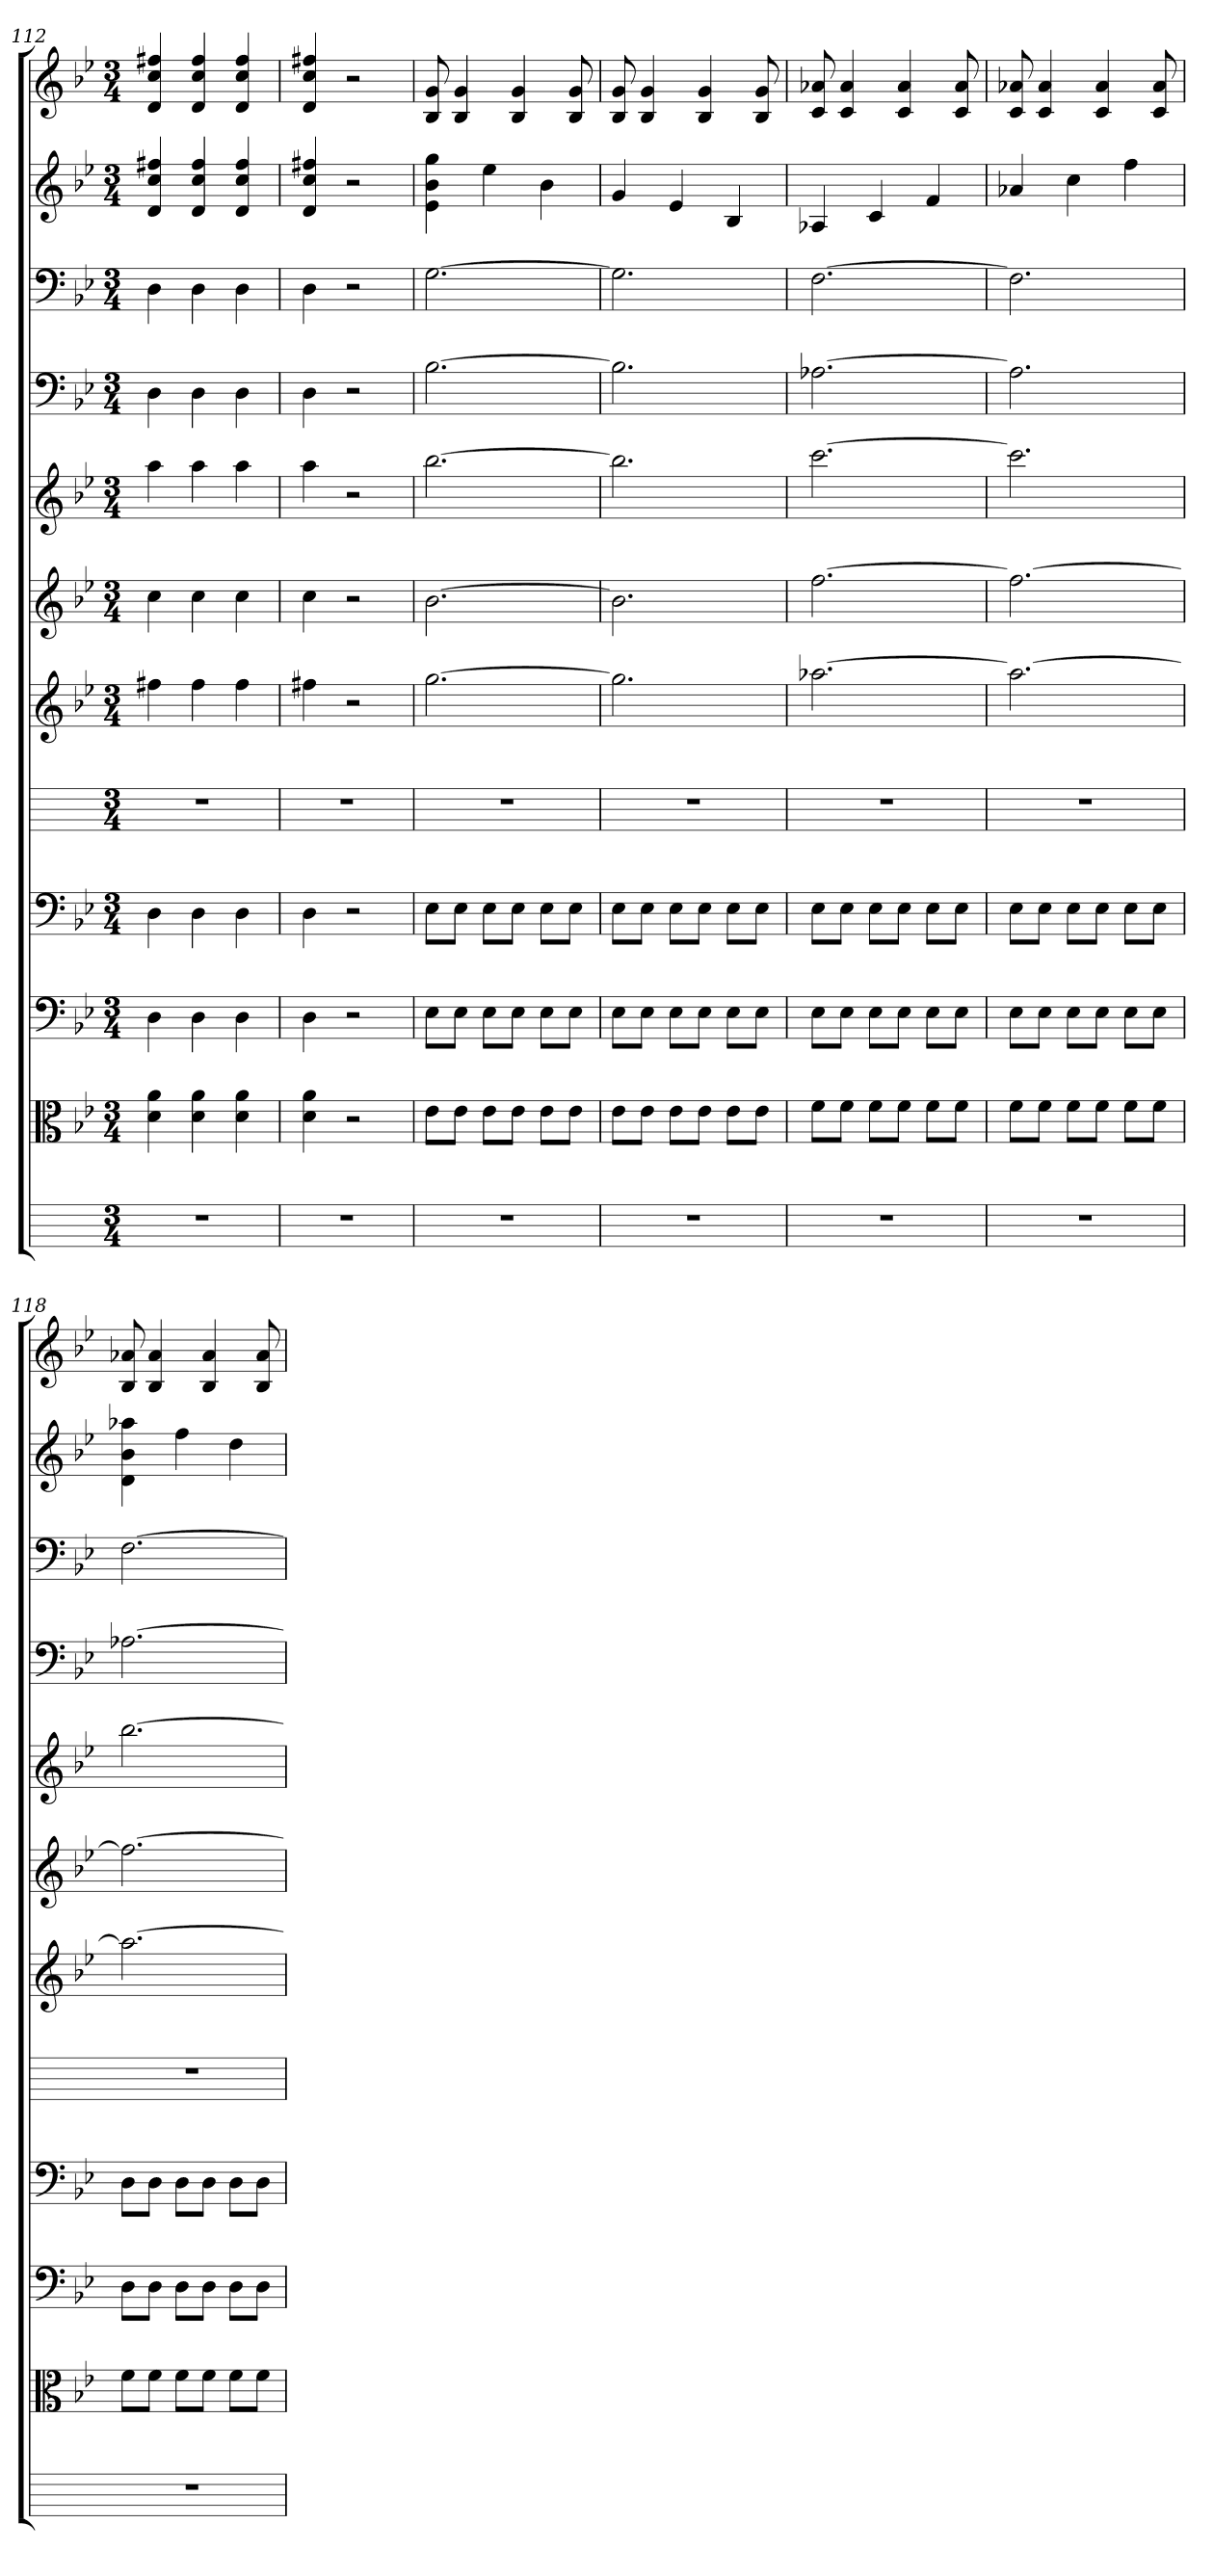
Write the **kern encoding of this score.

**kern	**kern	**kern	**kern	**kern	**kern	**kern	**kern	**kern	**kern	**kern	**kern
*part12	*part11	*part10	*part9	*part8	*part7	*part6	*part5	*part4	*part3	*part2	*part1
*staff12	*staff11	*staff10	*staff9	*staff8	*staff7	*staff6	*staff5	*staff4	*staff3	*staff2	*staff1
*	*clefC3	*clefF4	*clefF4	*	*	*	*	*clefF4	*clefF4	*	*
*k[]	*k[b-e-]	*k[b-e-]	*k[b-e-]	*k[]	*k[b-e-]	*k[b-e-]	*k[b-e-]	*k[b-e-]	*k[b-e-]	*k[b-e-]	*k[b-e-]
*M3/4	*M3/4	*M3/4	*M3/4	*M3/4	*M3/4	*M3/4	*M3/4	*M3/4	*M3/4	*M3/4	*M3/4
=112	=112	=112	=112	=112	=112	=112	=112	=112	=112	=112	=112
2.r	4d 4a	4D	4D	2.r	4ff#X	4cc	4aa	4D	4D	4d 4cc 4ff#X	4d 4cc 4ff#X
.	4d 4a	4D	4D	.	4ff#	4cc	4aa	4D	4D	4d 4cc 4ff#	4d 4cc 4ff#
.	4d 4a	4D	4D	.	4ff#	4cc	4aa	4D	4D	4d 4cc 4ff#	4d 4cc 4ff#
=113	=113	=113	=113	=113	=113	=113	=113	=113	=113	=113	=113
2.r	4d 4a	4D	4D	2.r	4ff#X	4cc	4aa	4D	4D	4d 4cc 4ff#X	4d 4cc 4ff#X
.	2r	2r	2r	.	2r	2r	2r	2r	2r	2r	2r
=114	=114	=114	=114	=114	=114	=114	=114	=114	=114	=114	=114
2.r	8e-\L	8E-\L	8E-\L	2.r	[2.gg	[2.b-	[2.bb-	[2.B-	[2.G	4e- 4b- 4gg	8B- 8g
.	8e-\J	8E-\J	8E-\J	.	.	.	.	.	.	.	4B- 4g
.	8e-\L	8E-\L	8E-\L	.	.	.	.	.	.	4ee-	.
.	8e-\J	8E-\J	8E-\J	.	.	.	.	.	.	.	4B- 4g
.	8e-\L	8E-\L	8E-\L	.	.	.	.	.	.	4b-	.
.	8e-\J	8E-\J	8E-\J	.	.	.	.	.	.	.	8B- 8g
=115	=115	=115	=115	=115	=115	=115	=115	=115	=115	=115	=115
2.r	8e-\L	8E-\L	8E-\L	2.r	2.gg]	2.b-]	2.bb-]	2.B-]	2.G]	4g	8B- 8g
.	8e-\J	8E-\J	8E-\J	.	.	.	.	.	.	.	4B- 4g
.	8e-\L	8E-\L	8E-\L	.	.	.	.	.	.	4e-	.
.	8e-\J	8E-\J	8E-\J	.	.	.	.	.	.	.	4B- 4g
.	8e-\L	8E-\L	8E-\L	.	.	.	.	.	.	4B-	.
.	8e-\J	8E-\J	8E-\J	.	.	.	.	.	.	.	8B- 8g
=116	=116	=116	=116	=116	=116	=116	=116	=116	=116	=116	=116
2.r	8f\L	8E-\L	8E-\L	2.r	[2.aa-X	[2.ff	[2.ccc	[2.A-X	[2.F	4A-X	8c 8a-X
.	8f\J	8E-\J	8E-\J	.	.	.	.	.	.	.	4c 4a-
.	8f\L	8E-\L	8E-\L	.	.	.	.	.	.	4c	.
.	8f\J	8E-\J	8E-\J	.	.	.	.	.	.	.	4c 4a-
.	8f\L	8E-\L	8E-\L	.	.	.	.	.	.	4f	.
.	8f\J	8E-\J	8E-\J	.	.	.	.	.	.	.	8c 8a-
=117	=117	=117	=117	=117	=117	=117	=117	=117	=117	=117	=117
2.r	8f\L	8E-\L	8E-\L	2.r	2.aa-_	2.ff_	2.ccc]	2.A-]	2.F]	4a-X	8c 8a-X
.	8f\J	8E-\J	8E-\J	.	.	.	.	.	.	.	4c 4a-
.	8f\L	8E-\L	8E-\L	.	.	.	.	.	.	4cc	.
.	8f\J	8E-\J	8E-\J	.	.	.	.	.	.	.	4c 4a-
.	8f\L	8E-\L	8E-\L	.	.	.	.	.	.	4ff	.
.	8f\J	8E-\J	8E-\J	.	.	.	.	.	.	.	8c 8a-
=118	=118	=118	=118	=118	=118	=118	=118	=118	=118	=118	=118
2.r	8f\L	8D\L	8D\L	2.r	2.aa-_	2.ff_	[2.bb-	[2.A-X	[2.F	4d 4b- 4aa-X	8B- 8a-X
.	8f\J	8D\J	8D\J	.	.	.	.	.	.	.	4B- 4a-
.	8f\L	8D\L	8D\L	.	.	.	.	.	.	4ff	.
.	8f\J	8D\J	8D\J	.	.	.	.	.	.	.	4B- 4a-
.	8f\L	8D\L	8D\L	.	.	.	.	.	.	4dd	.
.	8f\J	8D\J	8D\J	.	.	.	.	.	.	.	8B- 8a-
=	=	=	=	=	=	=	=	=	=	=	=
*-	*-	*-	*-	*-	*-	*-	*-	*-	*-	*-	*-
